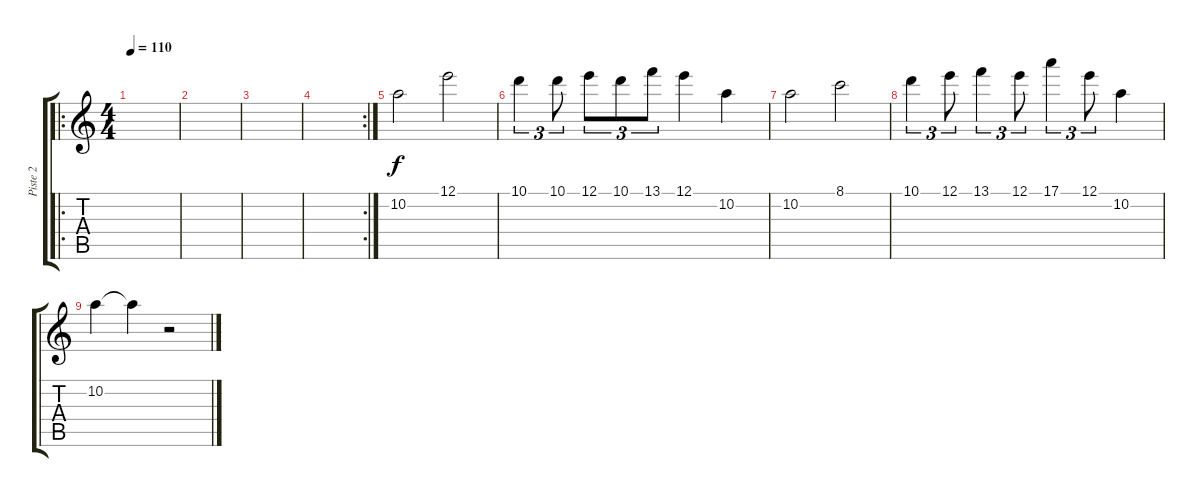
\track ("Piste 2" "Piste 2") {instrument distortionguitar}
\staff {score tabs}
\tuning (E4 B3 G3 D3 A2 E2) {hide}
\ro
\ts (4 4)
\tempo 110
\clef g2
\ks c
|
|
|
\rc 2
|
10.2.2 12.1.2 |
10.1.4{tu (3 2)} 10.1.8{tu (3 2)} 12.1.8{tu (3 2)} 10.1.8{tu (3 2)} 13.1.8{tu (3 2)} 12.1.4 10.2.4 |
10.2.2 8.1.2 |
10.1.4{tu (3 2)} 12.1.8{tu (3 2)} 13.1.4{tu (3 2)} 12.1.8{tu (3 2)} 17.1.4{tu (3 2)} 12.1.8{tu (3 2)} 10.2.4 |
10.2.4 10.2{t}.4{volume 0} r.2
